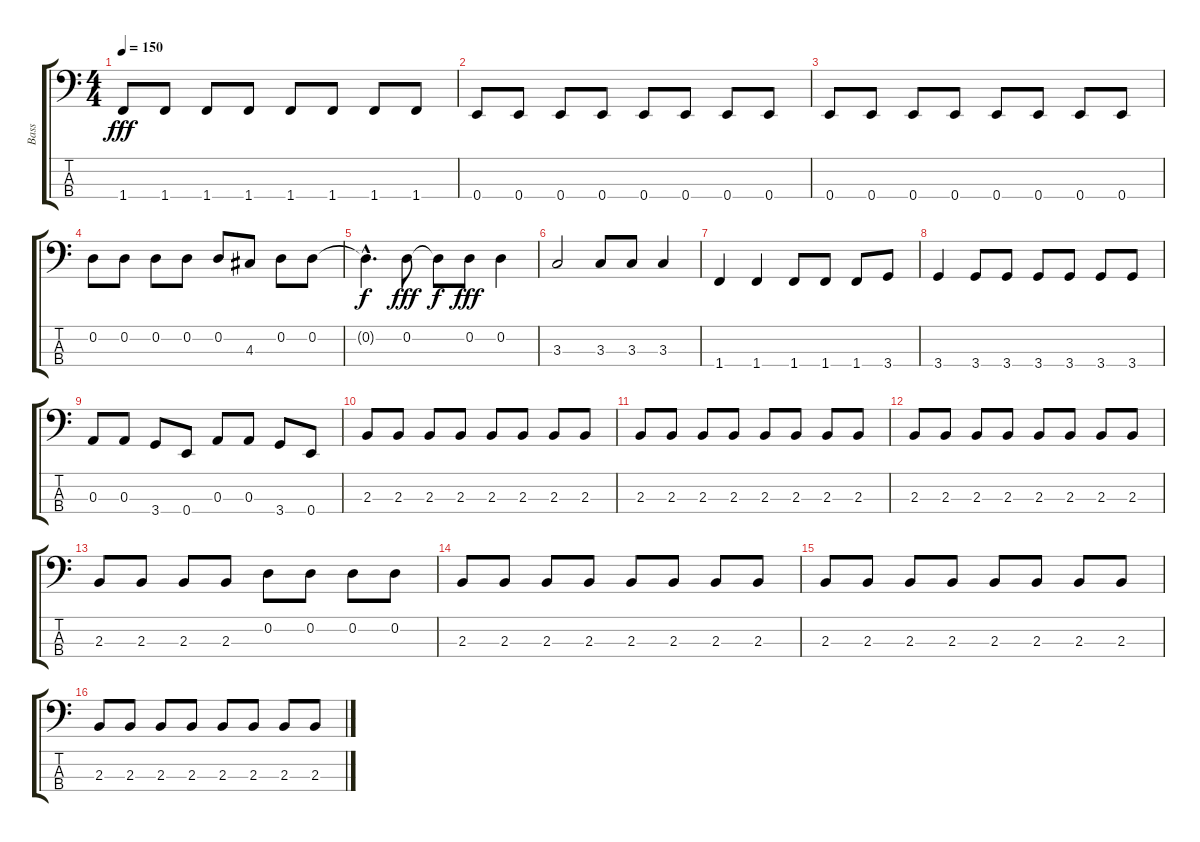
\track ("Bass" "Bass") {instrument electricbasspick}
\staff {score tabs}
\tuning (G2 D2 A1 E1) {hide}
\ts (4 4)
\tempo 150
\clef f4
\ks c
1.4.8{dy fff} 1.4.8 1.4.8 1.4.8 1.4.8 1.4.8 1.4.8 1.4.8 |
0.4.8 0.4.8 0.4.8 0.4.8 0.4.8 0.4.8 0.4.8 0.4.8 |
0.4.8 0.4.8 0.4.8 0.4.8 0.4.8 0.4.8 0.4.8 0.4.8 |
0.2.8 0.2.8 0.2.8 0.2.8 0.2.8 4.3.8 0.2.8 0.2.8 |
0.2{hac t}.4{d dy f} 0.2.8{dy fff} 0.2{t}.8{dy f} 0.2.8{dy fff} 0.2.4 |
3.3.2 3.3.8 3.3.8 3.3.4 |
1.4.4 1.4.4 1.4.8 1.4.8 1.4.8 3.4.8 |
3.4.4 3.4.8 3.4.8 3.4.8 3.4.8 3.4.8 3.4.8 |
0.3.8 0.3.8 3.4.8 0.4.8 0.3.8 0.3.8 3.4.8 0.4.8 |
2.3.8 2.3.8 2.3.8 2.3.8 2.3.8 2.3.8 2.3.8 2.3.8 |
2.3.8 2.3.8 2.3.8 2.3.8 2.3.8 2.3.8 2.3.8 2.3.8 |
2.3.8 2.3.8 2.3.8 2.3.8 2.3.8 2.3.8 2.3.8 2.3.8 |
2.3.8 2.3.8 2.3.8 2.3.8 0.2.8 0.2.8 0.2.8 0.2.8 |
2.3.8 2.3.8 2.3.8 2.3.8 2.3.8 2.3.8 2.3.8 2.3.8 |
2.3.8 2.3.8 2.3.8 2.3.8 2.3.8 2.3.8 2.3.8 2.3.8 |
2.3.8 2.3.8 2.3.8 2.3.8 2.3.8 2.3.8 2.3.8 2.3.8
